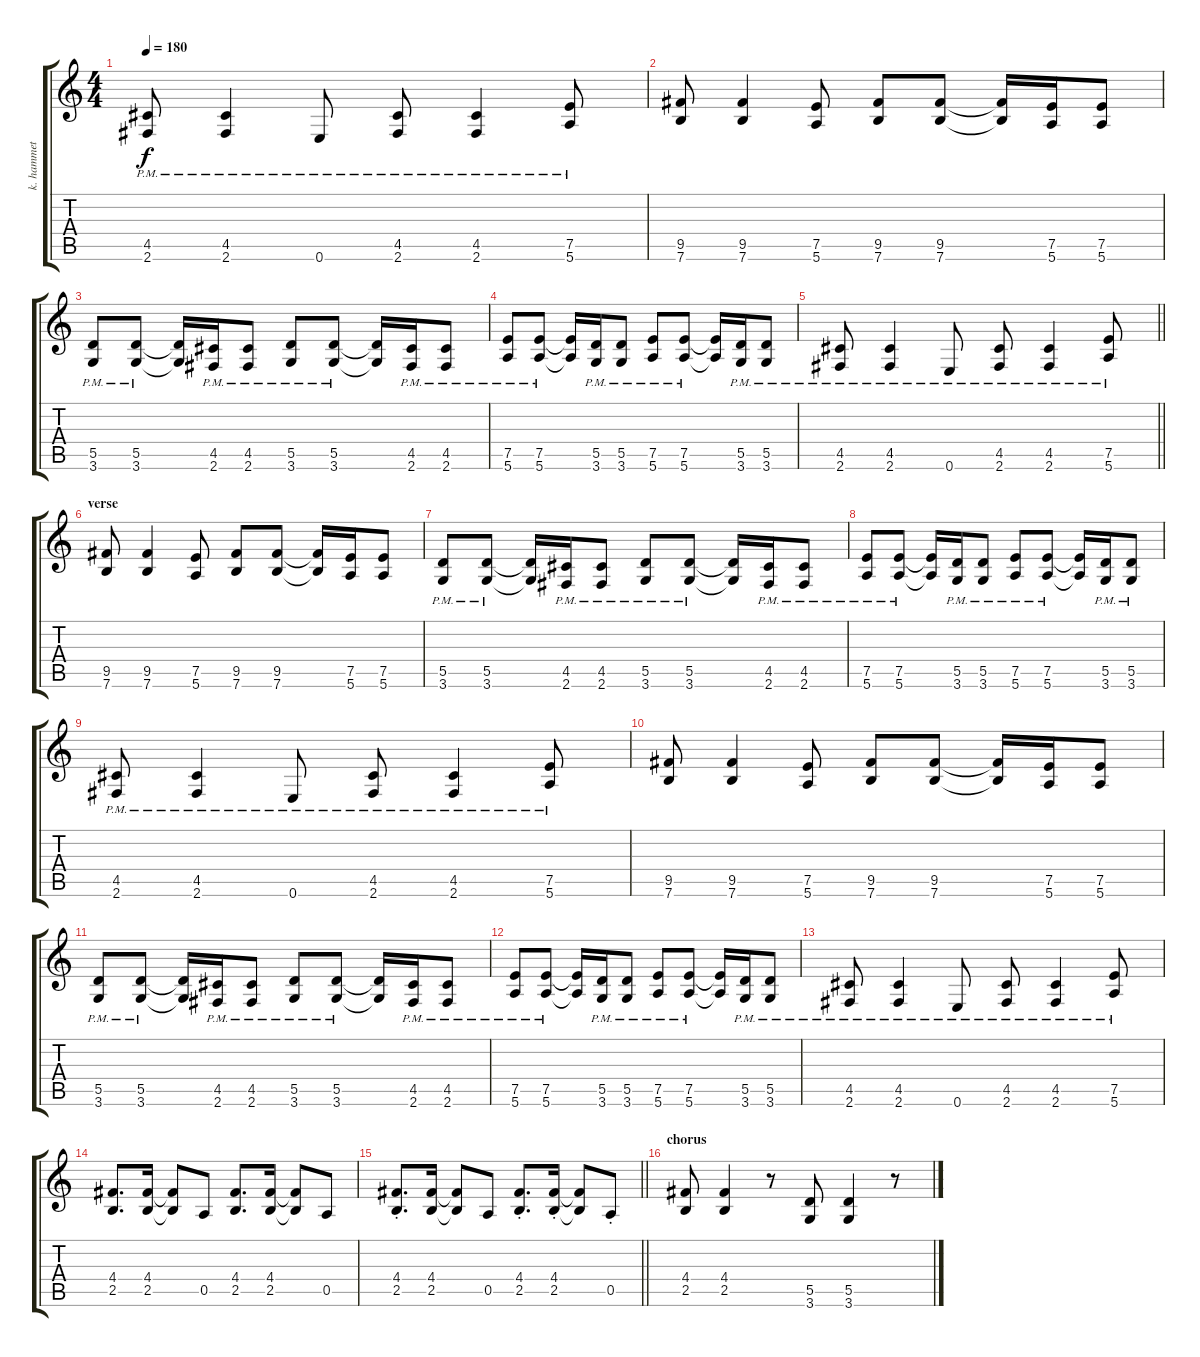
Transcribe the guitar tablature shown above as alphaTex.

\track ("k. hammet - rhythm guitar" "k. hammet ") {instrument distortionguitar}
\staff {score tabs}
\tuning (E4 B3 G3 D3 A2 E2) {hide}
\ts (4 4)
\tempo 180
\clef g2
\ks c
(4.5{pm} 2.6{pm}).8{dy f} (4.5{pm} 2.6{pm}).4 0.6{pm}.8 (4.5{pm} 2.6{pm}).8 (4.5{pm} 2.6{pm}).4 (7.5{pm} 5.6{pm}).8 |
(9.5 7.6).8 (9.5 7.6).4 (7.5 5.6).8 (9.5 7.6).8 (9.5 7.6).8 (9.5{t} 7.6{t}).16 (7.5 5.6).16 (7.5 5.6).8 |
(5.5{pm} 3.6{pm}).8 (5.5{pm} 3.6{pm}).8 (5.5{t} 3.6{t}).16 (4.5{pm} 2.6{pm}).16 (4.5{pm} 2.6{pm}).8 (5.5{pm} 3.6{pm}).8 (5.5{pm} 3.6{pm}).8 (5.5{t} 3.6{t}).16 (4.5{pm} 2.6{pm}).16 (4.5{pm} 2.6{pm}).8 |
(7.5{pm} 5.6{pm}).8 (7.5{pm} 5.6{pm}).8 (7.5{t} 5.6{t}).16 (5.5{pm} 3.6{pm}).16 (5.5{pm} 3.6{pm}).8 (7.5{pm} 5.6{pm}).8 (7.5{pm} 5.6{pm}).8 (7.5{t} 5.6{t}).16 (5.5{pm} 3.6{pm}).16 (5.5{pm} 3.6{pm}).8 |
\barLineRight lightlight
(4.5{pm} 2.6{pm}).8 (4.5{pm} 2.6{pm}).4 0.6{pm}.8 (4.5{pm} 2.6{pm}).8 (4.5{pm} 2.6{pm}).4 (7.5{pm} 5.6{pm}).8 |
\section ("" "verse")
(9.5 7.6).8 (9.5 7.6).4 (7.5 5.6).8 (9.5 7.6).8 (9.5 7.6).8 (9.5{t} 7.6{t}).16 (7.5 5.6).16 (7.5 5.6).8 |
(5.5{pm} 3.6{pm}).8 (5.5{pm} 3.6{pm}).8 (5.5{t} 3.6{t}).16 (4.5{pm} 2.6{pm}).16 (4.5{pm} 2.6{pm}).8 (5.5{pm} 3.6{pm}).8 (5.5{pm} 3.6{pm}).8 (5.5{t} 3.6{t}).16 (4.5{pm} 2.6{pm}).16 (4.5{pm} 2.6{pm}).8 |
(7.5{pm} 5.6{pm}).8 (7.5{pm} 5.6{pm}).8 (7.5{t} 5.6{t}).16 (5.5{pm} 3.6{pm}).16 (5.5{pm} 3.6{pm}).8 (7.5{pm} 5.6{pm}).8 (7.5{pm} 5.6{pm}).8 (7.5{t} 5.6{t}).16 (5.5{pm} 3.6{pm}).16 (5.5{pm} 3.6{pm}).8 |
(4.5{pm} 2.6{pm}).8 (4.5{pm} 2.6{pm}).4 0.6{pm}.8 (4.5{pm} 2.6{pm}).8 (4.5{pm} 2.6{pm}).4 (7.5{pm} 5.6{pm}).8 |
(9.5 7.6).8 (9.5 7.6).4 (7.5 5.6).8 (9.5 7.6).8 (9.5 7.6).8 (9.5{t} 7.6{t}).16 (7.5 5.6).16 (7.5 5.6).8 |
(5.5{pm} 3.6{pm}).8 (5.5{pm} 3.6{pm}).8 (5.5{t} 3.6{t}).16 (4.5{pm} 2.6{pm}).16 (4.5{pm} 2.6{pm}).8 (5.5{pm} 3.6{pm}).8 (5.5{pm} 3.6{pm}).8 (5.5{t} 3.6{t}).16 (4.5{pm} 2.6{pm}).16 (4.5{pm} 2.6{pm}).8 |
(7.5{pm} 5.6{pm}).8 (7.5{pm} 5.6{pm}).8 (7.5{t} 5.6{t}).16 (5.5{pm} 3.6{pm}).16 (5.5{pm} 3.6{pm}).8 (7.5{pm} 5.6{pm}).8 (7.5{pm} 5.6{pm}).8 (7.5{t} 5.6{t}).16 (5.5{pm} 3.6{pm}).16 (5.5{pm} 3.6{pm}).8 |
(4.5{pm} 2.6{pm}).8 (4.5{pm} 2.6{pm}).4 0.6{pm}.8 (4.5{pm} 2.6{pm}).8 (4.5{pm} 2.6{pm}).4 (7.5{pm} 5.6{pm}).8 |
(4.4 2.5).8{d} (4.4 2.5).16 (4.4{t} 2.5{t}).8 0.5.8 (4.4 2.5).8{d} (4.4 2.5).16 (4.4{t} 2.5{t}).8 0.5.8 |
\barLineRight lightlight
(4.4{st} 2.5{st}).8{d} (4.4 2.5).16 (4.4{t} 2.5{t}).8 0.5.8 (4.4{st} 2.5{st}).8{d} (4.4{st} 2.5{st}).16 (4.4{t} 2.5{t}).8 0.5{st}.8 |
\section ("" "chorus")
(4.4 2.5).8 (4.4 2.5).4 r.8 (5.5 3.6).8 (5.5 3.6).4 r.8
